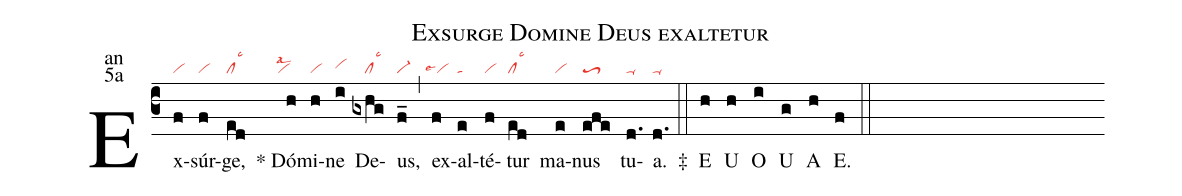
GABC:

name:Exsurge Domine Deus exaltetur;
office-part:an;
mode:5a;
nabc-lines:1;
%%
(c3)Ex(f|vi)súr(f|vi)ge,(ed|cllsc3) <sp>*</sp> Dó(h|```vilsal2)mi(h|vi)ne(i|vihh) De(gxhg|////cllsc3)us,(f_|vi-) (,) ex(f|``vilse4)al(e|ta)té(f|vi)tur(ed|cllsc3) ma(e|vi)nus(efe|toS3) tu(d.|ta-)a.(d.|ta-) <sp>‡</sp>(::) <eu>E(h) U(h) O(i) U(g) A(h) E.</eu>(f) (::)
